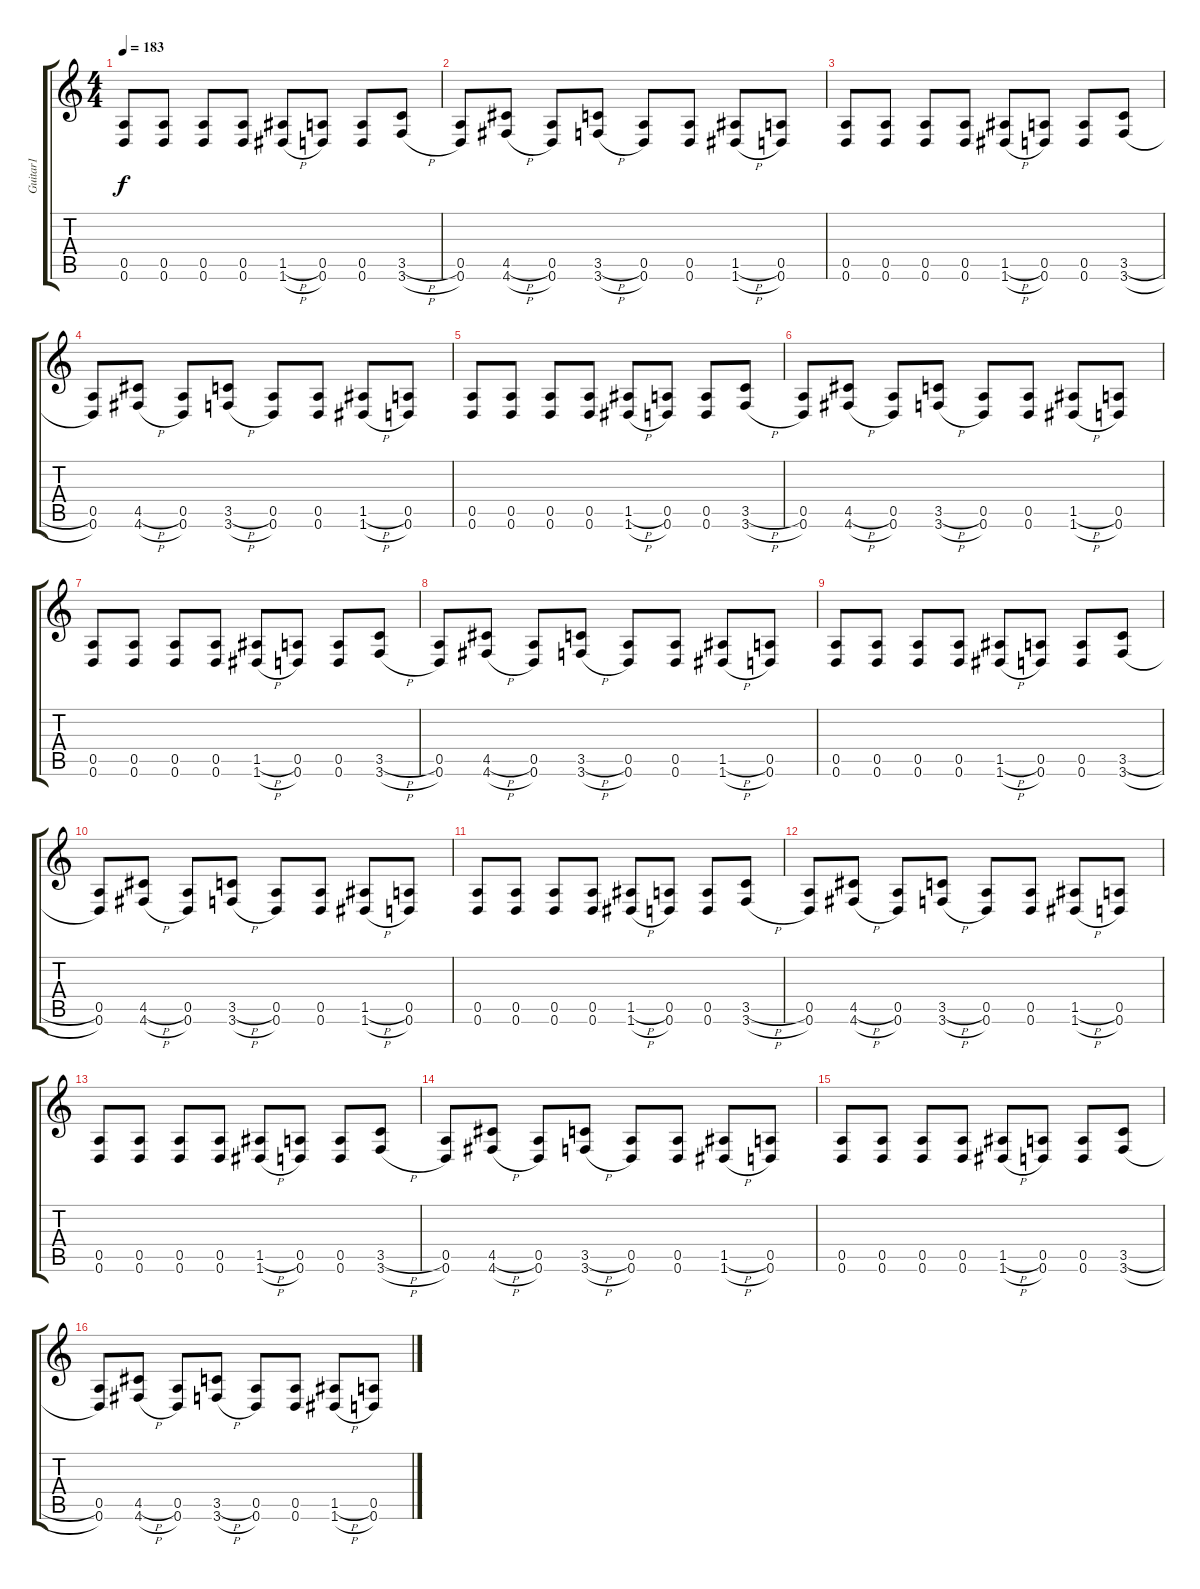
\track ("Guitar1" "Guitar1") {instrument distortionguitar}
\staff {score tabs}
\tuning (E4 B3 G3 D3 A2 D2) {hide}
\ts (4 4)
\tempo 183
\clef g2
\ks c
(0.5 0.6).8{dy f} (0.5 0.6).8 (0.5 0.6).8 (0.5 0.6).8 (1.5{h} 1.6{h}).8 (0.5 0.6).8 (0.5 0.6).8 (3.5{h} 3.6{h}).8 |
(0.5 0.6).8 (4.5{h} 4.6{h}).8 (0.5 0.6).8 (3.5{h} 3.6{h}).8 (0.5 0.6).8 (0.5 0.6).8 (1.5{h} 1.6{h}).8 (0.5 0.6).8 |
(0.5 0.6).8 (0.5 0.6).8 (0.5 0.6).8 (0.5 0.6).8 (1.5{h} 1.6{h}).8 (0.5 0.6).8 (0.5 0.6).8 (3.5{h} 3.6{h}).8 |
(0.5 0.6).8 (4.5{h} 4.6{h}).8 (0.5 0.6).8 (3.5{h} 3.6{h}).8 (0.5 0.6).8 (0.5 0.6).8 (1.5{h} 1.6{h}).8 (0.5 0.6).8 |
(0.5 0.6).8 (0.5 0.6).8 (0.5 0.6).8 (0.5 0.6).8 (1.5{h} 1.6{h}).8 (0.5 0.6).8 (0.5 0.6).8 (3.5{h} 3.6{h}).8 |
(0.5 0.6).8 (4.5{h} 4.6{h}).8 (0.5 0.6).8 (3.5{h} 3.6{h}).8 (0.5 0.6).8 (0.5 0.6).8 (1.5{h} 1.6{h}).8 (0.5 0.6).8 |
(0.5 0.6).8 (0.5 0.6).8 (0.5 0.6).8 (0.5 0.6).8 (1.5{h} 1.6{h}).8 (0.5 0.6).8 (0.5 0.6).8 (3.5{h} 3.6{h}).8 |
(0.5 0.6).8 (4.5{h} 4.6{h}).8 (0.5 0.6).8 (3.5{h} 3.6{h}).8 (0.5 0.6).8 (0.5 0.6).8 (1.5{h} 1.6{h}).8 (0.5 0.6).8 |
(0.5 0.6).8 (0.5 0.6).8 (0.5 0.6).8 (0.5 0.6).8 (1.5{h} 1.6{h}).8 (0.5 0.6).8 (0.5 0.6).8 (3.5{h} 3.6{h}).8 |
(0.5 0.6).8 (4.5{h} 4.6{h}).8 (0.5 0.6).8 (3.5{h} 3.6{h}).8 (0.5 0.6).8 (0.5 0.6).8 (1.5{h} 1.6{h}).8 (0.5 0.6).8 |
(0.5 0.6).8 (0.5 0.6).8 (0.5 0.6).8 (0.5 0.6).8 (1.5{h} 1.6{h}).8 (0.5 0.6).8 (0.5 0.6).8 (3.5{h} 3.6{h}).8 |
(0.5 0.6).8 (4.5{h} 4.6{h}).8 (0.5 0.6).8 (3.5{h} 3.6{h}).8 (0.5 0.6).8 (0.5 0.6).8 (1.5{h} 1.6{h}).8 (0.5 0.6).8 |
(0.5 0.6).8 (0.5 0.6).8 (0.5 0.6).8 (0.5 0.6).8 (1.5{h} 1.6{h}).8 (0.5 0.6).8 (0.5 0.6).8 (3.5{h} 3.6{h}).8 |
(0.5 0.6).8 (4.5{h} 4.6{h}).8 (0.5 0.6).8 (3.5{h} 3.6{h}).8 (0.5 0.6).8 (0.5 0.6).8 (1.5{h} 1.6{h}).8 (0.5 0.6).8 |
(0.5 0.6).8 (0.5 0.6).8 (0.5 0.6).8 (0.5 0.6).8 (1.5{h} 1.6{h}).8 (0.5 0.6).8 (0.5 0.6).8 (3.5{h} 3.6{h}).8 |
(0.5 0.6).8 (4.5{h} 4.6{h}).8 (0.5 0.6).8 (3.5{h} 3.6{h}).8 (0.5 0.6).8 (0.5 0.6).8 (1.5{h} 1.6{h}).8 (0.5 0.6).8
